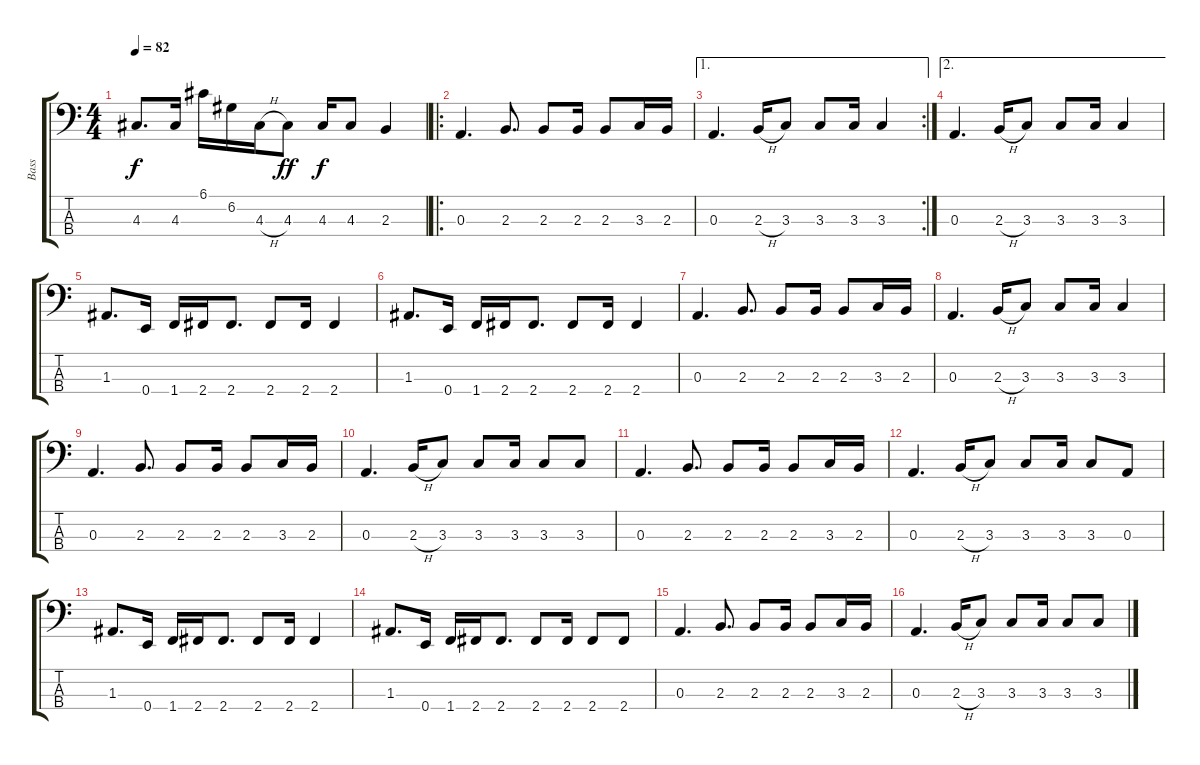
\track ("Bass" "Bass") {instrument electricbassfinger}
\staff {score tabs}
\tuning (G2 D2 A1 E1) {hide}
\ts (4 4)
\tempo 82
\clef f4
\ks c
4.3.8{d dy f} 4.3.16 6.1.16 6.2.16 4.3{h}.16 4.3.8{dy ff} 4.3.16{dy f} 4.3.8 2.3.4 |
\ro
0.3.4{d} 2.3.8{d} 2.3.8 2.3.16 2.3.8 3.3.16 2.3.16 |
\ae 1
\rc 2
0.3.4{d} 2.3{h}.16 3.3.8 3.3.8 3.3.16 3.3.4 |
\ae 2
0.3.4{d} 2.3{h}.16 3.3.8 3.3.8 3.3.16 3.3.4 |
1.3.8{d} 0.4.16 1.4.16 2.4.16 2.4.8{d} 2.4.8 2.4.16 2.4.4 |
1.3.8{d} 0.4.16 1.4.16 2.4.16 2.4.8{d} 2.4.8 2.4.16 2.4.4 |
0.3.4{d} 2.3.8{d} 2.3.8 2.3.16 2.3.8 3.3.16 2.3.16 |
0.3.4{d} 2.3{h}.16 3.3.8 3.3.8 3.3.16 3.3.4 |
0.3.4{d} 2.3.8{d} 2.3.8 2.3.16 2.3.8 3.3.16 2.3.16 |
0.3.4{d} 2.3{h}.16 3.3.8 3.3.8 3.3.16 3.3.8 3.3.8 |
0.3.4{d} 2.3.8{d} 2.3.8 2.3.16 2.3.8 3.3.16 2.3.16 |
0.3.4{d} 2.3{h}.16 3.3.8 3.3.8 3.3.16 3.3.8 0.3.8 |
1.3.8{d} 0.4.16 1.4.16 2.4.16 2.4.8{d} 2.4.8 2.4.16 2.4.4 |
1.3.8{d} 0.4.16 1.4.16 2.4.16 2.4.8{d} 2.4.8 2.4.16 2.4.8 2.4.8 |
0.3.4{d} 2.3.8{d} 2.3.8 2.3.16 2.3.8 3.3.16 2.3.16 |
0.3.4{d} 2.3{h}.16 3.3.8 3.3.8 3.3.16 3.3.8 3.3.8
